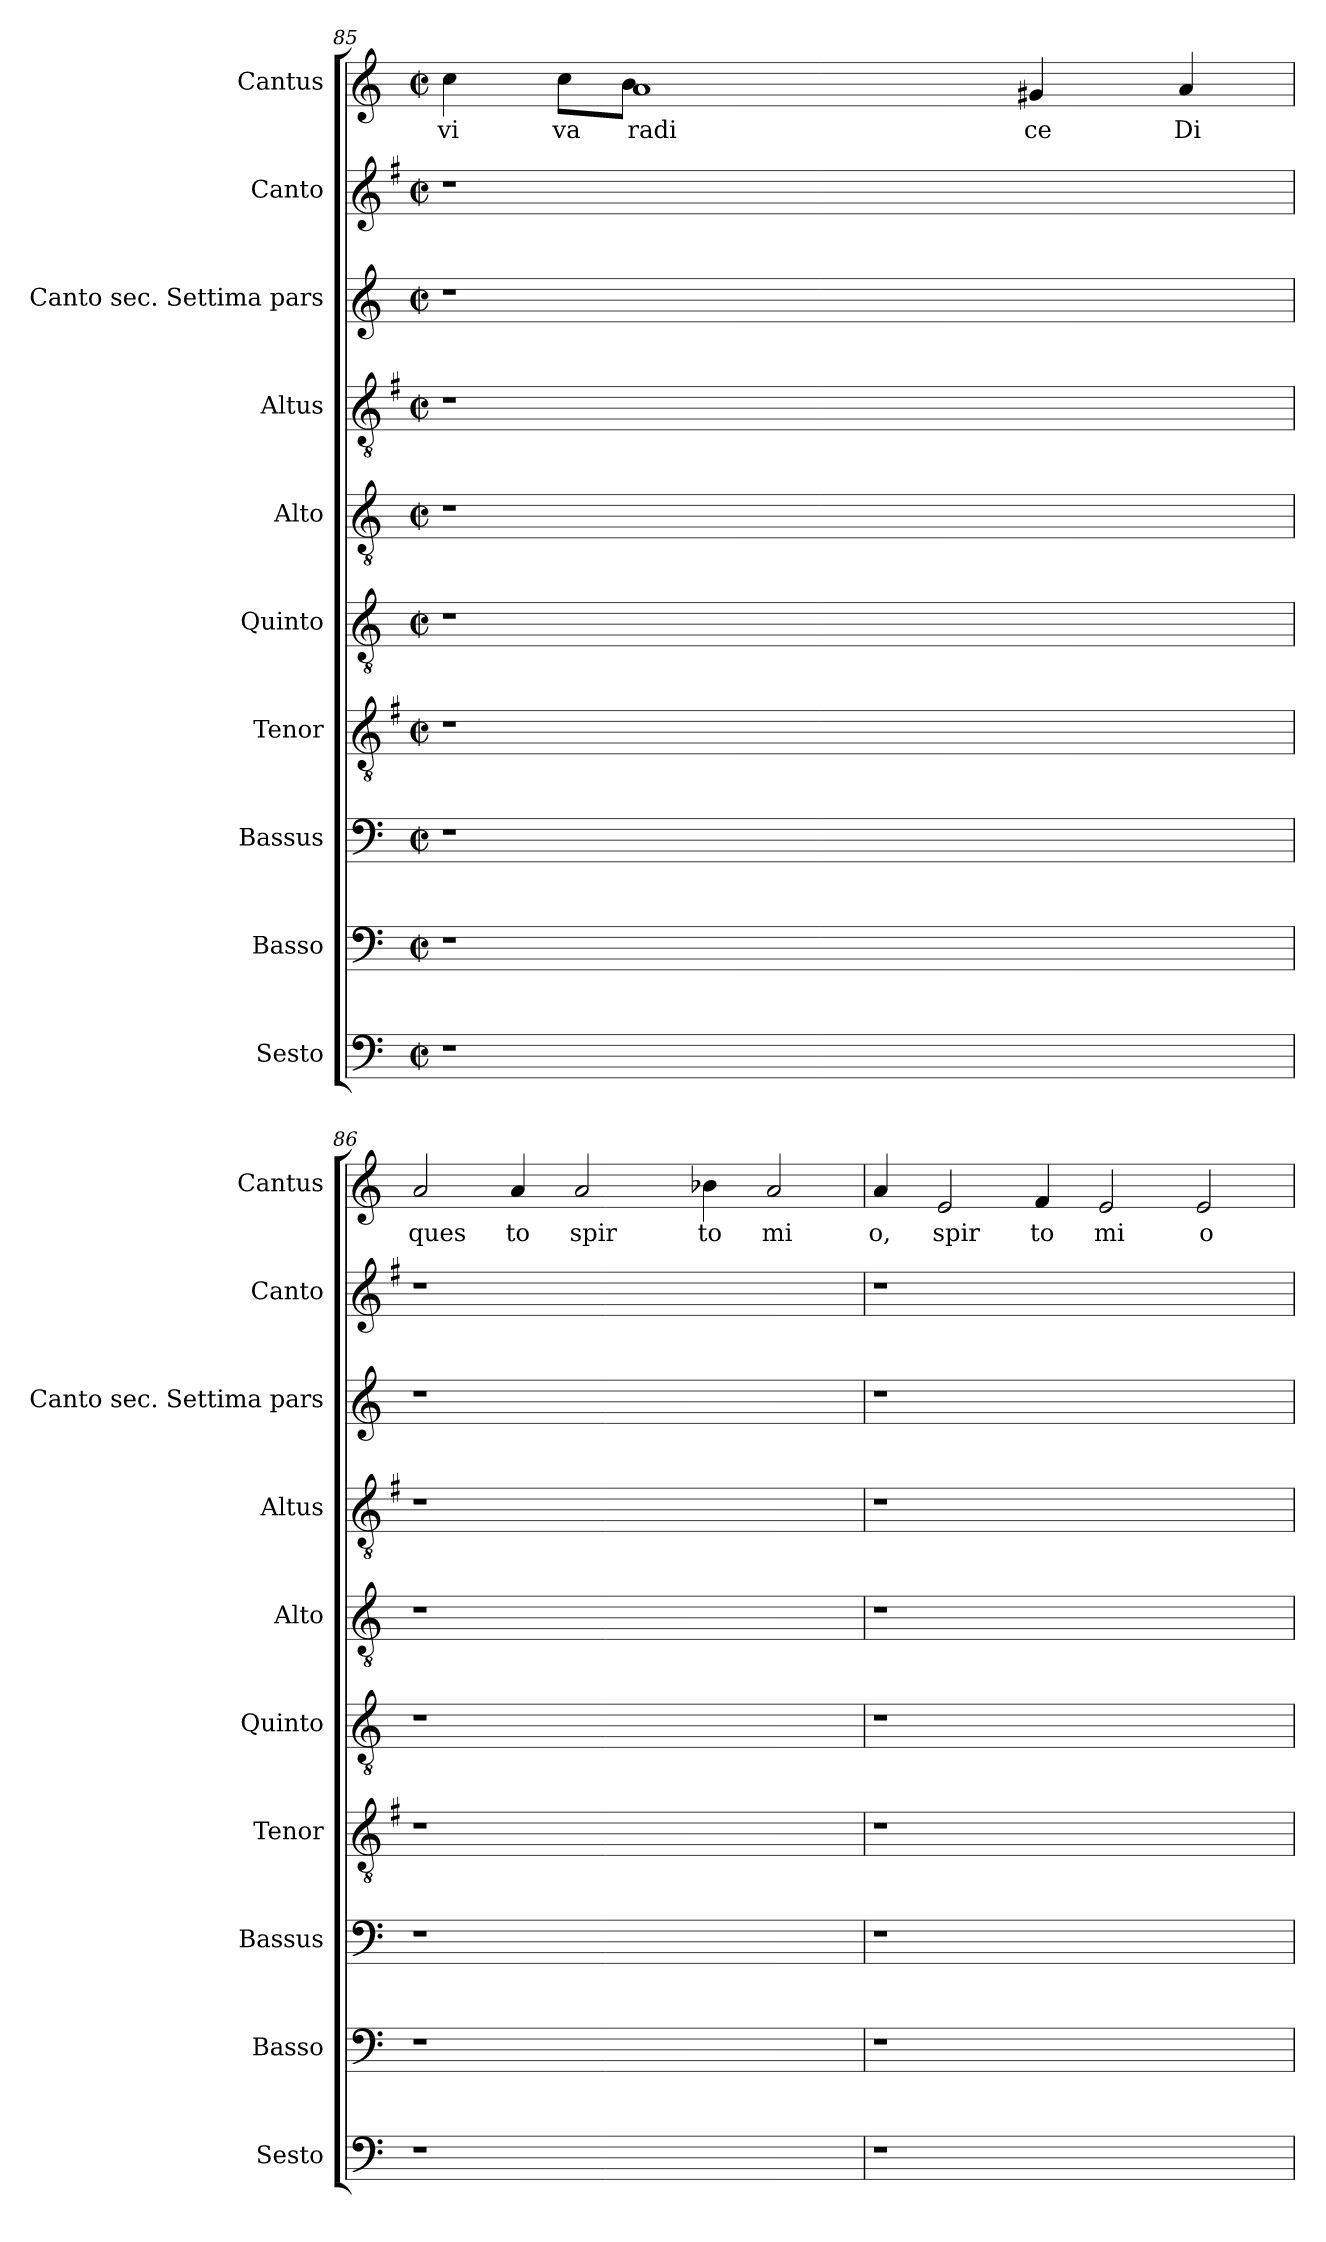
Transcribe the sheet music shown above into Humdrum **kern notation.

**kern	**kern	**kern	**kern	**kern	**kern	**kern	**kern	**kern	**kern	**text
*part10	*part9	*part8	*part7	*part6	*part5	*part4	*part3	*part2	*part1	*part1
*staff10	*staff9	*staff8	*staff7	*staff6	*staff5	*staff4	*staff3	*staff2	*staff1	*staff1
*I"Sesto	*I"Basso	*I"Bassus	*I"Tenor	*I"Quinto	*I"Alto	*I"Altus	*I"Canto sec. Settima pars	*I"Canto	*I"Cantus	*
*I'Sesto	*I'Basso	*I'Bassus	*I'Tenor	*I'Quinto	*I'Alto	*I'Altus	*I'Canto sec. Settima pars	*I'Canto	*I'Cantus	*
*clefF4	*clefF4	*clefF4	*clefGv2	*clefGv2	*clefGv2	*clefGv2	*clefG2	*clefG2	*clefG2	*
*k[]	*k[]	*k[]	*k[f#]	*k[]	*k[]	*k[f#]	*k[]	*k[f#]	*k[]	*
*C:	*C:	*C:	*G:	*C:	*C:	*G:	*C:	*G:	*C:	*
*M2/2	*M2/2	*M2/2	*M2/2	*M2/2	*M2/2	*M2/2	*M2/2	*M2/2	*M2/2	*
*met(c|)	*met(c|)	*met(c|)	*met(c|)	*met(c|)	*met(c|)	*met(c|)	*met(c|)	*met(c|)	*met(c|)	*
=85	=85	=85	=85	=85	=85	=85	=85	=85	=85	=85
*	*	*	*	*	*	*	*	*	*^	*
!	!	!	!	!	!	!	!	!	!	!	!LO:LY:b
1r	1r	1r	1r	1r	1r	1r	1r	1r	4.ryy	4cc\	vi
!	!	!	!	!	!	!	!	!	!	!	!LO:LY:b
.	.	.	.	.	.	.	.	.	.	8cc\L	va
!	!	!	!	!	!	!	!	!	!	!	!LO:LY:b
.	.	.	.	.	.	.	.	.	1a	8b\J	radi
.	.	.	.	.	.	.	.	.	.	1ryy	.
2..ryy	2..ryy	2..ryy	2..ryy	2..ryy	2..ryy	2..ryy	2..ryy	2..ryy	.	.	.
!	!	!	!	!	!	!	!	!	!	!	!LO:LY:b
.	.	.	.	.	.	.	.	.	4g#X/	.	ce
.	.	.	.	.	.	.	.	.	.	4.ryy	.
!	!	!	!	!	!	!	!	!	!	!	!LO:LY:b
.	.	.	.	.	.	.	.	.	4a/	.	Di
*	*	*	*	*	*	*	*	*	*v	*v	*
=86	=86	=86	=86	=86	=86	=86	=86	=86	=86	=86
!	!	!	!	!	!	!	!	!	!	!LO:LY:b
1r	1r	1r	1r	1r	1r	1r	1r	1r	2a/	ques
!	!	!	!	!	!	!	!	!	!	!LO:LY:b
.	.	.	.	.	.	.	.	.	4a/	to
!	!	!	!	!	!	!	!	!	!	!LO:LY:b
.	.	.	.	.	.	.	.	.	2a/	spir
1ryy	1ryy	1ryy	1ryy	1ryy	1ryy	1ryy	1ryy	1ryy	.	.
!	!	!	!	!	!	!	!	!	!	!LO:LY:b
.	.	.	.	.	.	.	.	.	4b-X\	to
!	!	!	!	!	!	!	!	!	!	!LO:LY:b
.	.	.	.	.	.	.	.	.	2a/	mi
=87	=87	=87	=87	=87	=87	=87	=87	=87	=87	=87
!	!	!	!	!	!	!	!	!	!	!LO:LY:b
1r	1r	1r	1r	1r	1r	1r	1r	1r	4a/	o,
!	!	!	!	!	!	!	!	!	!	!LO:LY:b
.	.	.	.	.	.	.	.	.	2e/	spir
!	!	!	!	!	!	!	!	!	!	!LO:LY:b
.	.	.	.	.	.	.	.	.	4f/	to
!	!	!	!	!	!	!	!	!	!	!LO:LY:b
1ryy	1ryy	1ryy	1ryy	1ryy	1ryy	1ryy	1ryy	1ryy	2e/	mi
!	!	!	!	!	!	!	!	!	!	!LO:LY:b
.	.	.	.	.	.	.	.	.	2e/	o
=	=	=	=	=	=	=	=	=	=	=
*-	*-	*-	*-	*-	*-	*-	*-	*-	*-	*-
